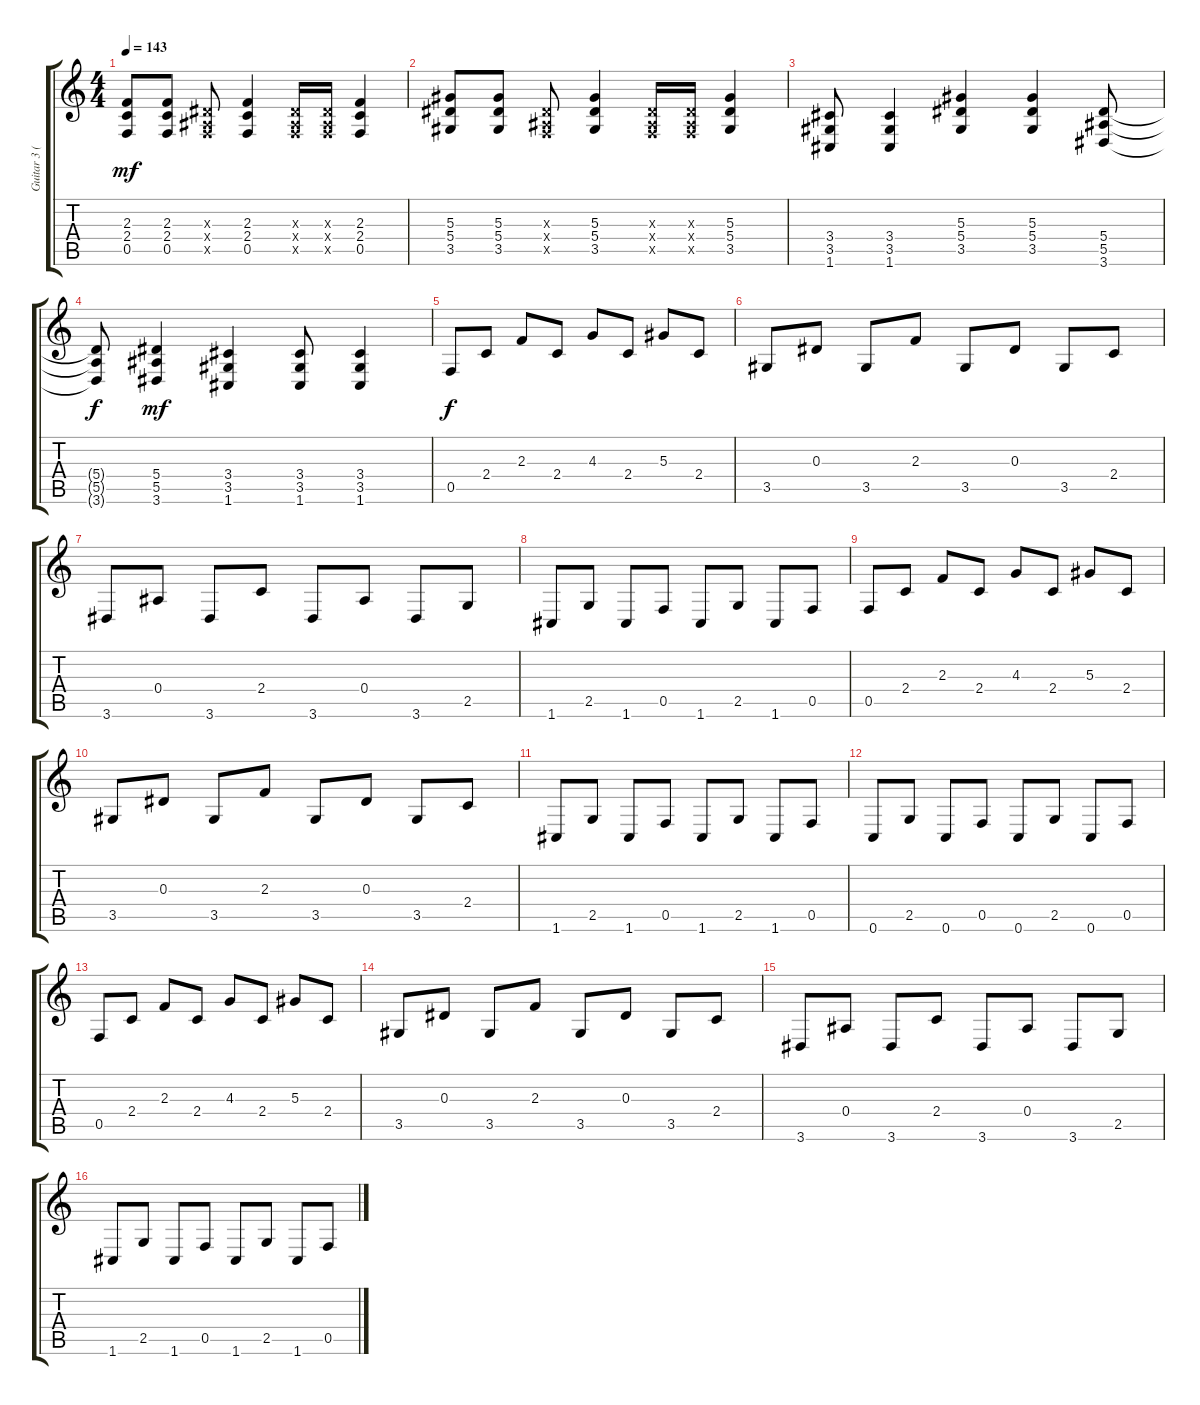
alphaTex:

\track ("Guitar 3 (Rhytm)" "Guitar 3 (") {instrument distortionguitar}
\staff {score tabs}
\tuning (C4 G3 Eb3 Bb2 F2 C2) {hide}
\ts (4 4)
\tempo 143
\clef g2
\ks c
(2.3 2.4 0.5).8{dy mf} (2.3 2.4 0.5).8 (0.3{x} 0.4{x} 0.5{x}).8 (2.3 2.4 0.5).4 (0.3{x} 0.4{x} 0.5{x}).16 (0.3{x} 0.4{x} 0.5{x}).16 (2.3 2.4 0.5).4 |
(5.3 5.4 3.5).8 (5.3 5.4 3.5).8 (0.3{x} 0.4{x} 0.5{x}).8 (5.3 5.4 3.5).4 (0.3{x} 0.4{x} 0.5{x}).16 (0.3{x} 0.4{x} 0.5{x}).16 (5.3 5.4 3.5).4 |
(3.4 3.5 1.6).8 (3.4 3.5 1.6).4 (5.3 5.4 3.5).4 (5.3 5.4 3.5).4 (5.4 5.5 3.6).8 |
(5.4{t} 5.5{t} 3.6{t}).8{dy f} (5.4 5.5 3.6).4{dy mf} (3.4 3.5 1.6).4 (3.4 3.5 1.6).8 (3.4 3.5 1.6).4 |
0.5.8{dy f balance 2} 2.4.8 2.3.8 2.4.8 4.3.8 2.4.8 5.3.8 2.4.8 |
3.5.8 0.3.8 3.5.8 2.3.8 3.5.8 0.3.8 3.5.8 2.4.8 |
3.6.8 0.4.8 3.6.8 2.4.8 3.6.8 0.4.8 3.6.8 2.5.8 |
1.6.8 2.5.8 1.6.8 0.5.8 1.6.8 2.5.8 1.6.8 0.5.8 |
0.5.8 2.4.8 2.3.8 2.4.8 4.3.8 2.4.8 5.3.8 2.4.8 |
3.5.8 0.3.8 3.5.8 2.3.8 3.5.8 0.3.8 3.5.8 2.4.8 |
1.6.8 2.5.8 1.6.8 0.5.8 1.6.8 2.5.8 1.6.8 0.5.8 |
0.6.8 2.5.8 0.6.8 0.5.8 0.6.8 2.5.8 0.6.8 0.5.8 |
0.5.8 2.4.8 2.3.8 2.4.8 4.3.8 2.4.8 5.3.8 2.4.8 |
3.5.8 0.3.8 3.5.8 2.3.8 3.5.8 0.3.8 3.5.8 2.4.8 |
3.6.8 0.4.8 3.6.8 2.4.8 3.6.8 0.4.8 3.6.8 2.5.8 |
1.6.8 2.5.8 1.6.8 0.5.8 1.6.8 2.5.8 1.6.8 0.5.8
